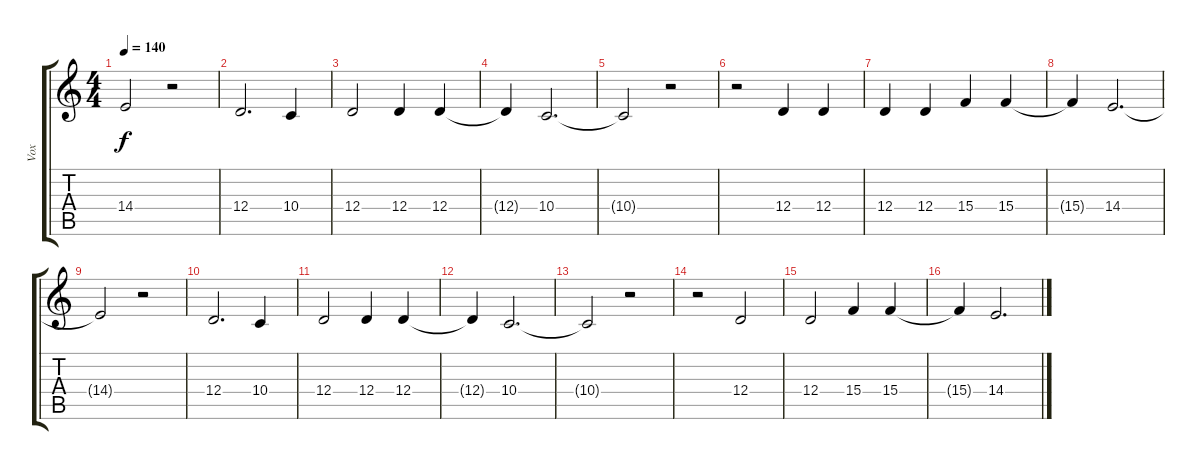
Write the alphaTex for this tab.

\track ("Vox" "Vox") {instrument viola}
\staff {score tabs}
\tuning (E4 B3 G3 D3 A2 E2) {hide}
\ts (4 4)
\tempo 140
\clef g2
\ks c
14.4{t}.2{dy f} r.2 |
12.4.2{d} 10.4.4 |
12.4.2 12.4.4 12.4.4 |
12.4{t}.4 10.4.2{d} |
10.4{t}.2 r.2 |
r.2 12.4.4 12.4.4 |
12.4.4 12.4.4 15.4.4 15.4.4 |
15.4{t}.4 14.4.2{d} |
14.4{t}.2 r.2 |
12.4.2{d} 10.4.4 |
12.4.2 12.4.4 12.4.4 |
12.4{t}.4 10.4.2{d} |
10.4{t}.2 r.2 |
r.2 12.4.2 |
12.4.2 15.4.4 15.4.4 |
15.4{t}.4 14.4.2{d}
